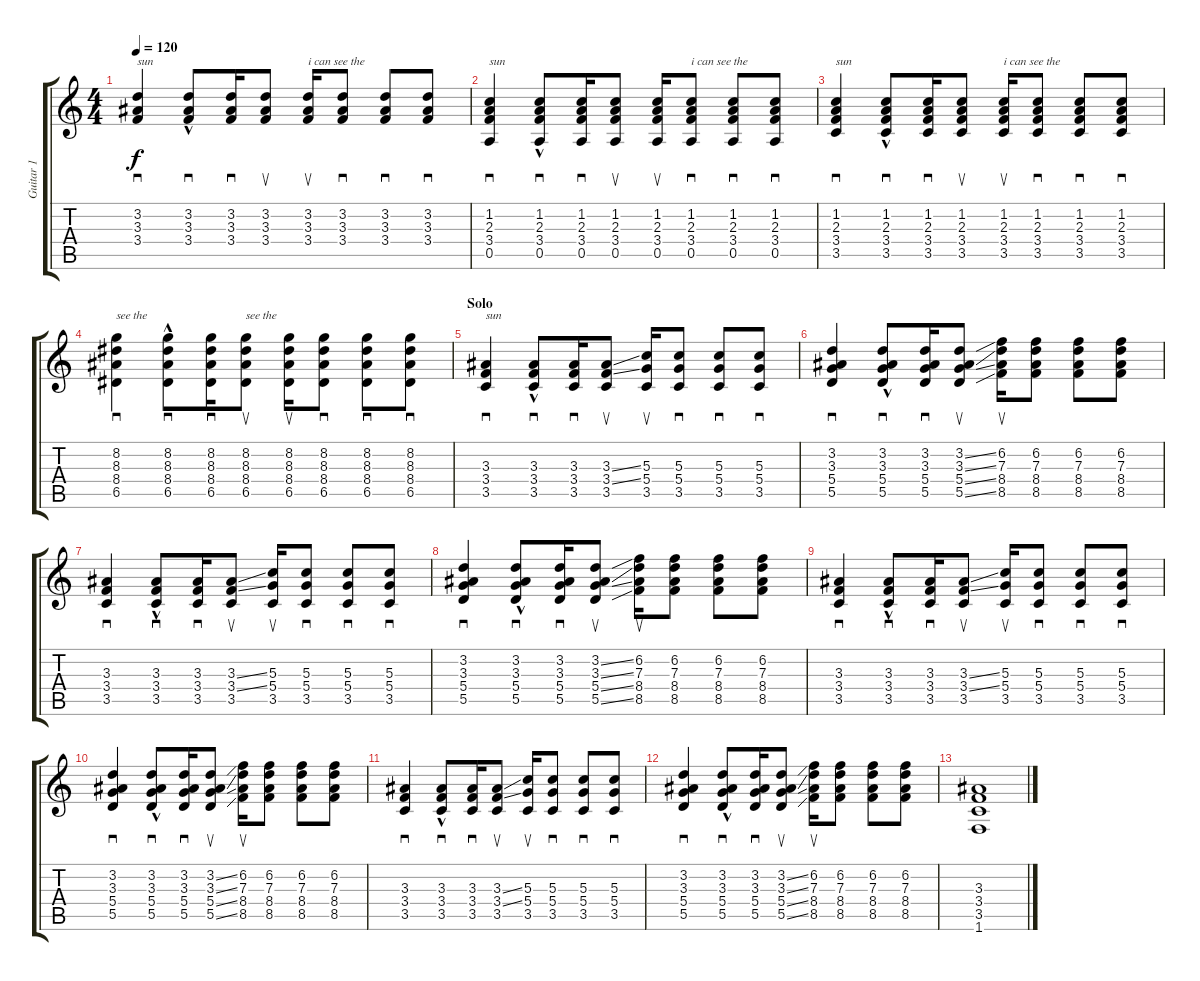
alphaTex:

\track ("Guitar 1" "Guitar 1") {instrument electricguitarclean}
\staff {score tabs}
\tuning (E4 B3 G3 D3 A2 E2) {hide}
\ts (4 4)
\tempo 120
\clef g2
\ks c
(3.2 3.3 3.4).4{sd txt "sun" dy f} (3.2 3.3{hac} 3.4{hac}).8{sd} (3.2 3.3 3.4).16{sd} (3.2 3.3 3.4).8{su} (3.2 3.3 3.4).16{su txt "i can see the "} (3.2 3.3 3.4).8{sd} (3.2 3.3 3.4).8{sd} (3.2 3.3 3.4).8{sd} |
(1.2 2.3 3.4 0.5).4{sd txt "sun"} (1.2 2.3{hac} 3.4{hac} 0.5).8{sd} (1.2 2.3 3.4 0.5).16{sd} (1.2 2.3 3.4 0.5).8{su} (1.2 2.3 3.4 0.5).16{su} (1.2 2.3 3.4 0.5).8{sd txt "i can see the"} (1.2 2.3 3.4 0.5).8{sd} (1.2 2.3 3.4 0.5).8{sd} |
(1.2 2.3 3.4 3.5).4{sd txt "sun"} (1.2 2.3{hac} 3.4{hac} 3.5).8{sd} (1.2 2.3 3.4 3.5).16{sd} (1.2 2.3 3.4 3.5).8{su} (1.2 2.3 3.4 3.5).16{su txt "i can see the"} (1.2 2.3 3.4 3.5).8{sd} (1.2 2.3 3.4 3.5).8{sd} (1.2 2.3 3.4 3.5).8{sd} |
(8.2 8.3 8.4 6.5).4{sd txt "see the"} (8.2 8.3{hac} 8.4{hac} 6.5).8{sd} (8.2 8.3 8.4 6.5).16{sd} (8.2 8.3 8.4 6.5).8{su txt "see the"} (8.2 8.3 8.4 6.5).16{su} (8.2 8.3 8.4 6.5).8{sd} (8.2 8.3 8.4 6.5).8{sd} (8.2 8.3 8.4 6.5).8{sd} |
\section ("" "Solo")
(3.3 3.4 3.5).4{sd txt "sun"} (3.3{hac} 3.4{hac} 3.5{hac}).8{sd} (3.3 3.4 3.5).16{sd} (3.3{ss} 3.4{ss} 3.5).8{su} (5.3 5.4 3.5).16{su} (5.3 5.4 3.5).8{sd} (5.3 5.4 3.5).8{sd} (5.3 5.4 3.5).8{sd} |
(3.2 3.3 5.4 5.5).4{sd} (3.2 3.3{hac} 5.4{hac} 5.5{hac}).8{sd} (3.2 3.3 5.4 5.5).16{sd} (3.2{ss} 3.3{ss} 5.4{ss} 5.5{ss}).8{su} (6.2 7.3 8.4 8.5).16{su} (6.2 7.3 8.4 8.5).8 (6.2 7.3 8.4 8.5).8 (6.2 7.3 8.4 8.5).8 |
(3.3 3.4 3.5).4{sd} (3.3{hac} 3.4{hac} 3.5{hac}).8{sd} (3.3 3.4 3.5).16{sd} (3.3{ss} 3.4{ss} 3.5).8{su} (5.3 5.4 3.5).16{su} (5.3 5.4 3.5).8{sd} (5.3 5.4 3.5).8{sd} (5.3 5.4 3.5).8{sd} |
(3.2 3.3 5.4 5.5).4{sd} (3.2 3.3{hac} 5.4{hac} 5.5{hac}).8{sd} (3.2 3.3 5.4 5.5).16{sd} (3.2{ss} 3.3{ss} 5.4{ss} 5.5{ss}).8{su} (6.2 7.3 8.4 8.5).16{su} (6.2 7.3 8.4 8.5).8 (6.2 7.3 8.4 8.5).8 (6.2 7.3 8.4 8.5).8 |
(3.3 3.4 3.5).4{sd} (3.3{hac} 3.4{hac} 3.5{hac}).8{sd} (3.3 3.4 3.5).16{sd} (3.3{ss} 3.4{ss} 3.5).8{su} (5.3 5.4 3.5).16{su} (5.3 5.4 3.5).8{sd} (5.3 5.4 3.5).8{sd} (5.3 5.4 3.5).8{sd} |
(3.2 3.3 5.4 5.5).4{sd} (3.2 3.3{hac} 5.4{hac} 5.5{hac}).8{sd} (3.2 3.3 5.4 5.5).16{sd} (3.2{ss} 3.3{ss} 5.4{ss} 5.5{ss}).8{su} (6.2 7.3 8.4 8.5).16{su} (6.2 7.3 8.4 8.5).8 (6.2 7.3 8.4 8.5).8 (6.2 7.3 8.4 8.5).8 |
(3.3 3.4 3.5).4{sd} (3.3{hac} 3.4{hac} 3.5{hac}).8{sd} (3.3 3.4 3.5).16{sd} (3.3{ss} 3.4{ss} 3.5).8{su} (5.3 5.4 3.5).16{su} (5.3 5.4 3.5).8{sd} (5.3 5.4 3.5).8{sd} (5.3 5.4 3.5).8{sd} |
(3.2 3.3 5.4 5.5).4{sd} (3.2 3.3{hac} 5.4{hac} 5.5{hac}).8{sd} (3.2 3.3 5.4 5.5).16{sd} (3.2{ss} 3.3{ss} 5.4{ss} 5.5{ss}).8{su} (6.2 7.3 8.4 8.5).16{su} (6.2 7.3 8.4 8.5).8 (6.2 7.3 8.4 8.5).8 (6.2 7.3 8.4 8.5).8 |
(3.3 3.4 3.5 1.6).1
